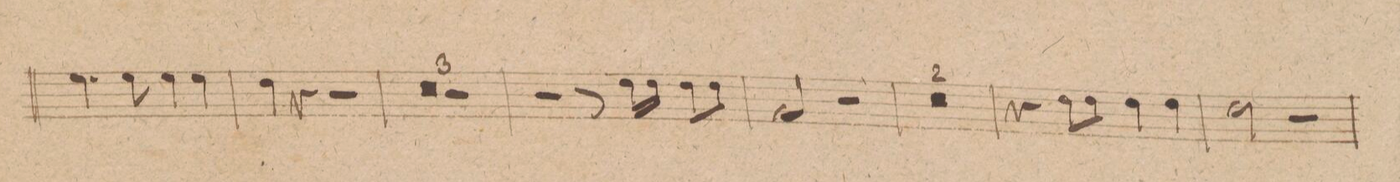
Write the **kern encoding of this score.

**kern	**dynam
*I"Corno. 2do in D.	*
*clefG2	*
*k[f#c#]	*
*met(c|)	*
*M2/2	*
4.f#\	.
8f#\	.
4f#\	.
4f#\	.
=18	=18
4e\	.
4r	.
2r	.
=19	=19
0r	.
=20	=20
=21	=21
1r	.
=22	=22
2r	.
8r	.
16e\LL	.
16e\JJ	.
8e\L	.
8e\J	.
=23	=23
2A/	.
2r	.
=24	=24
0r	.
=25	=25
=26	=26
4r	.
8e\L	.
8e\J	.
4e\	.
4e\	.
=27	=27
2e\	.
2r	.
=28	=28
*-	*-
